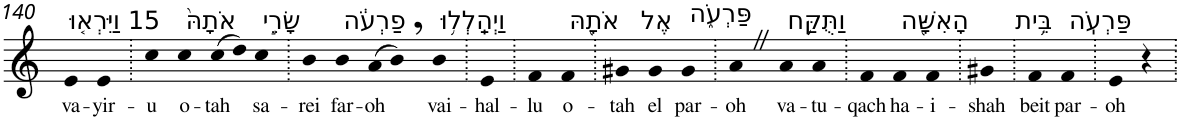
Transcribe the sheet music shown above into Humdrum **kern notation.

**kern	**text
*part1	*part1
*staff1	*staff1
*I"Piano	*
*I'Pno	*
!!LO:PB:g=z
*clefG2	*
*k[]	*
=140	=140
!LO:TX:a:t=15 וַיִּרְא֤וּ	!
!	!LO:LY:b
4e	va-
!	!LO:LY:b
4e	-yir-
=141.	=141.
!	!LO:LY:b
4cc	-u
!LO:TX:a:t=אֹתָהּ֙	!
!	!LO:LY:b
4cc	o-
!	!LO:LY:b
(>8cc	-tah
8dd)	.
!LO:TX:a:t=שָׂרֵ֣י	!
!	!LO:LY:b
4cc	sa-
=142.	=142.
!	!LO:LY:b
4b	-rei
!LO:TX:a:t=פַרְעֹ֔ה	!
!	!LO:LY:b
4b	far-
!	!LO:LY:b
(>8a	-oh
8b,)	.
!LO:TX:a:t=וַיְהַֽלְל֥וּ	!
!	!LO:LY:b
4b	vai-
=143.	=143.
!	!LO:LY:b
4e	-hal-
=144.	=144.
!	!LO:LY:b
4f	-lu
!LO:TX:a:t=אֹתָ֖הּ	!
!	!LO:LY:b
4f	o-
=145.	=145.
!	!LO:LY:b
4g#X	-tah
!LO:TX:a:t=אֶל	!
!	!LO:LY:b
4g#	el
!LO:TX:a:t=פַּרְעֹ֑ה	!
!	!LO:LY:b
4g#	par-
=146.	=146.
!	!LO:LY:b
4aZ	-oh
!LO:TX:a:t=וַתֻּקַּ֥ח	!
!	!LO:LY:b
4a	va-
!	!LO:LY:b
4a	-tu-
=147.	=147.
!	!LO:LY:b
4f	-qach
!LO:TX:a:t=הָאִשָּׁ֖ה	!
!	!LO:LY:b
4f	ha-
!	!LO:LY:b
4f	-i-
=148.	=148.
!	!LO:LY:b
4g#X	-shah
=149.	=149.
!LO:TX:a:t=בֵּ֥ית	!
!	!LO:LY:b
4f	beit
!LO:TX:a:t=פַּרְעֹֽה	!
!	!LO:LY:b
4f	par-
=150.	=150.
!	!LO:LY:b
4e	-oh
4r	.
=.	=.
*-	*-
